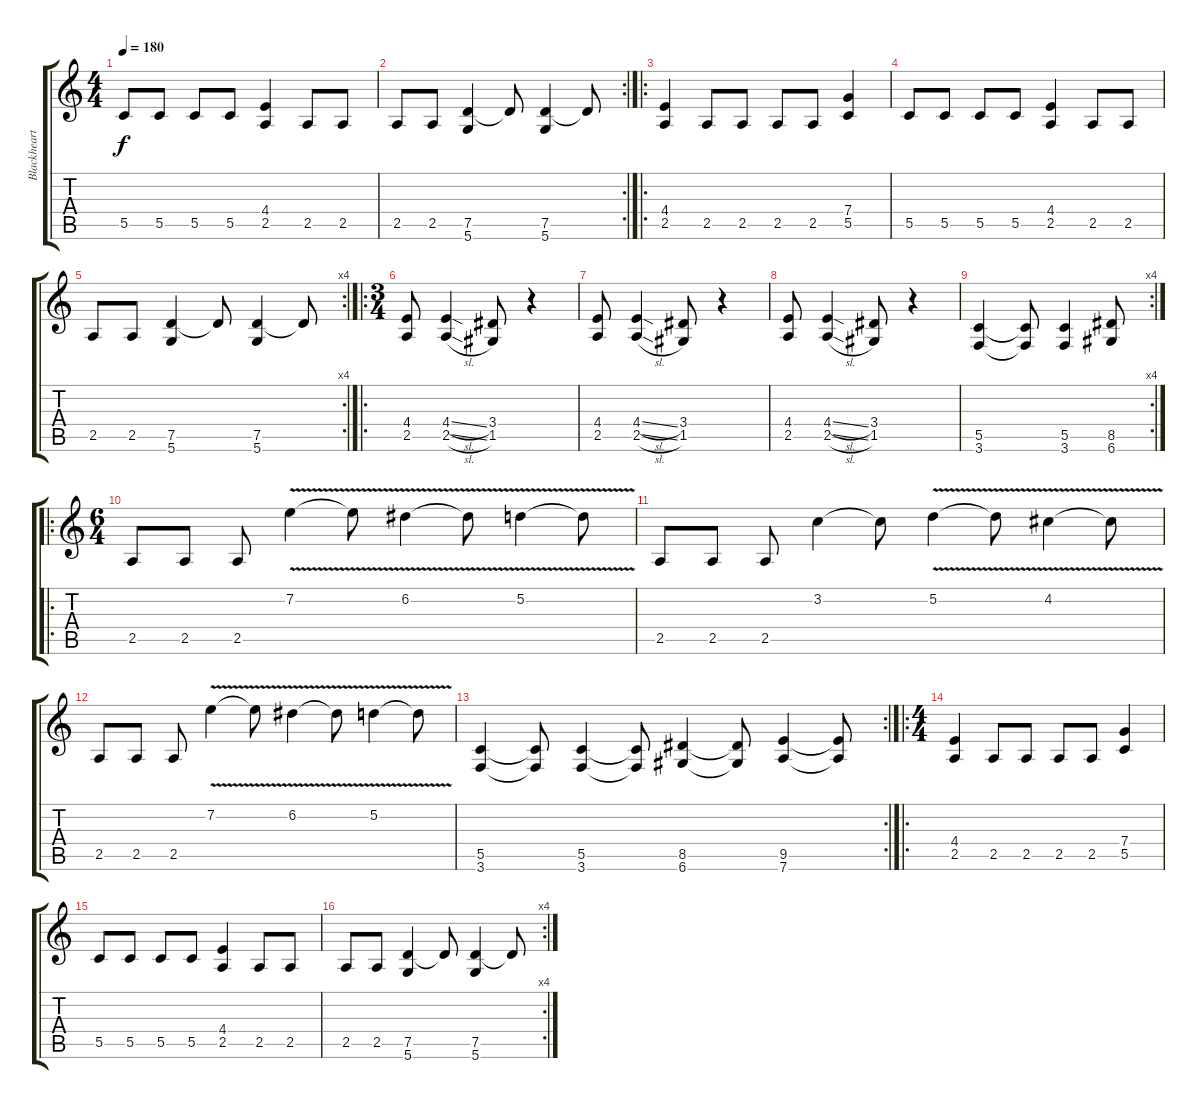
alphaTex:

\track ("Blackheart" "Blackheart") {instrument distortionguitar}
\staff {score tabs}
\tuning (D4 A3 F3 C3 G2 D2) {hide}
\ts (4 4)
\tempo 180
\clef g2
\ks c
5.5.8{dy f} 5.5.8 5.5.8 5.5.8 (4.4 2.5).4 2.5.8 2.5.8 |
\rc 2
2.5.8 2.5.8 (7.5 5.6).4 7.5{t}.8 (7.5 5.6).4 7.5{t}.8 |
\ro
(4.4 2.5).4 2.5.8 2.5.8 2.5.8 2.5.8 (7.4 5.5).4 |
5.5.8 5.5.8 5.5.8 5.5.8 (4.4 2.5).4 2.5.8 2.5.8 |
\rc 4
2.5.8 2.5.8 (7.5 5.6).4 7.5{t}.8 (7.5 5.6).4 7.5{t}.8 |
\ro
\ts (3 4)
(4.4 2.5).8 (4.4{sl} 2.5{sl}).4 (3.4 1.5).8 r.4 |
(4.4 2.5).8 (4.4{sl} 2.5{sl}).4 (3.4 1.5).8 r.4 |
(4.4 2.5).8 (4.4{sl} 2.5{sl}).4 (3.4 1.5).8 r.4 |
\rc 4
(5.5 3.6).4 (5.5{t} 3.6{t}).8 (5.5 3.6).4 (8.5 6.6).8 |
\ro
\ts (6 4)
2.5.8 2.5.8 2.5.8 7.2{v}.4 7.2{t}.8 6.2{v}.4 6.2{t}.8 5.2{v}.4 5.2{t}.8 |
2.5.8 2.5.8 2.5.8 3.2.4 3.2{t}.8 5.2{v}.4 5.2{t}.8 4.2{v}.4 4.2{t}.8 |
2.5.8 2.5.8 2.5.8 7.2{v}.4 7.2{t}.8 6.2{v}.4 6.2{t}.8 5.2{v}.4 5.2{t}.8 |
\rc 2
(5.5 3.6).4 (5.5{t} 3.6{t}).8 (5.5 3.6).4 (5.5{t} 3.6{t}).8 (8.5 6.6).4 (8.5{t} 6.6{t}).8 (9.5 7.6).4 (9.5{t} 7.6{t}).8 |
\ro
\ts (4 4)
(4.4 2.5).4 2.5.8 2.5.8 2.5.8 2.5.8 (7.4 5.5).4 |
5.5.8 5.5.8 5.5.8 5.5.8 (4.4 2.5).4 2.5.8 2.5.8 |
\rc 4
2.5.8 2.5.8 (7.5 5.6).4 7.5{t}.8 (7.5 5.6).4 7.5{t}.8
